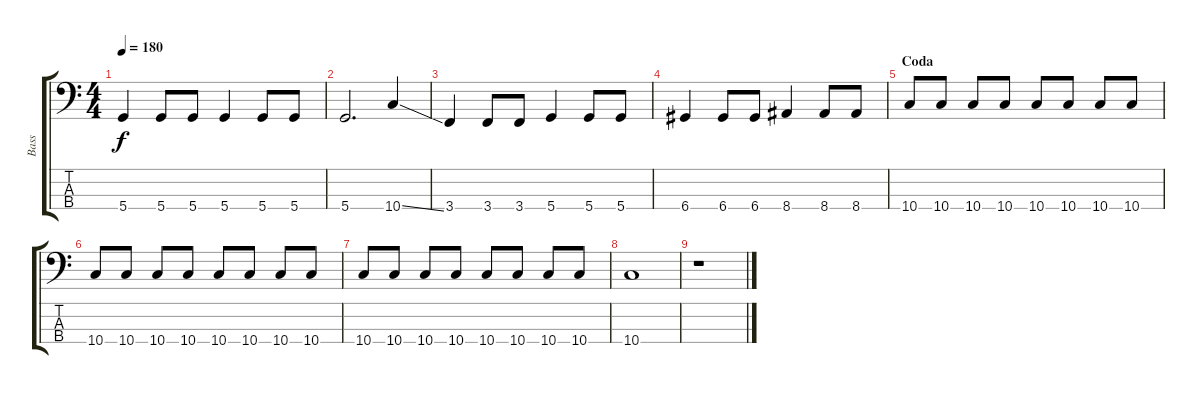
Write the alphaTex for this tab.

\track ("Bass" "Bass") {instrument electricbasspick}
\staff {score tabs}
\tuning (G2 D2 A1 D1) {hide}
\ts (4 4)
\tempo 180
\clef f4
\ks c
5.4.4{dy f} 5.4.8 5.4.8 5.4.4 5.4.8 5.4.8 |
5.4.2{d} 10.4{ss}.4 |
3.4.4 3.4.8 3.4.8 5.4.4 5.4.8 5.4.8 |
6.4.4 6.4.8 6.4.8 8.4.4 8.4.8 8.4.8 |
\section ("" "Coda")
10.4.8 10.4.8 10.4.8 10.4.8 10.4.8 10.4.8 10.4.8 10.4.8 |
10.4.8 10.4.8 10.4.8 10.4.8 10.4.8 10.4.8 10.4.8 10.4.8 |
10.4.8 10.4.8 10.4.8 10.4.8 10.4.8 10.4.8 10.4.8 10.4.8 |
10.4.1 |
r.1
